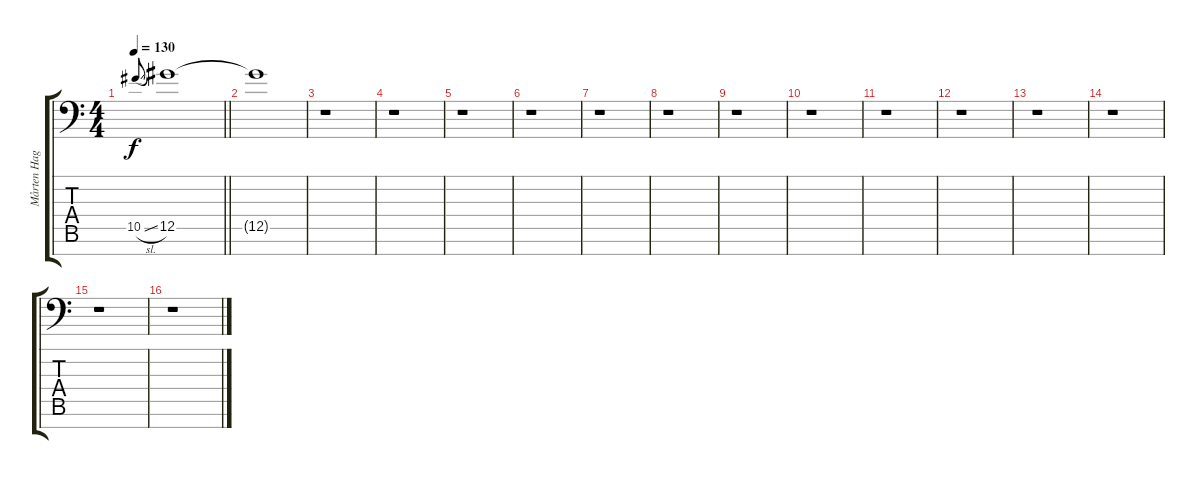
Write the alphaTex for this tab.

\track ("Mårten Hagström High Strings" "Mårten Hag") {instrument overdrivenguitar}
\staff {score tabs}
\tuning (Eb4 Bb3 Gb3 Db3 Ab2 Eb2 Bb1) {hide}
\ts (4 4)
\tempo 130
\clef f4
\barLineRight lightlight
\ks c
10.5{sl}.8{gr onbeat dy f} 12.5.1 |
12.5{t}.1 |
r.1 |
r.1 |
r.1 |
r.1 |
r.1 |
r.1 |
r.1 |
r.1 |
r.1 |
r.1 |
r.1 |
r.1 |
r.1 |
r.1
